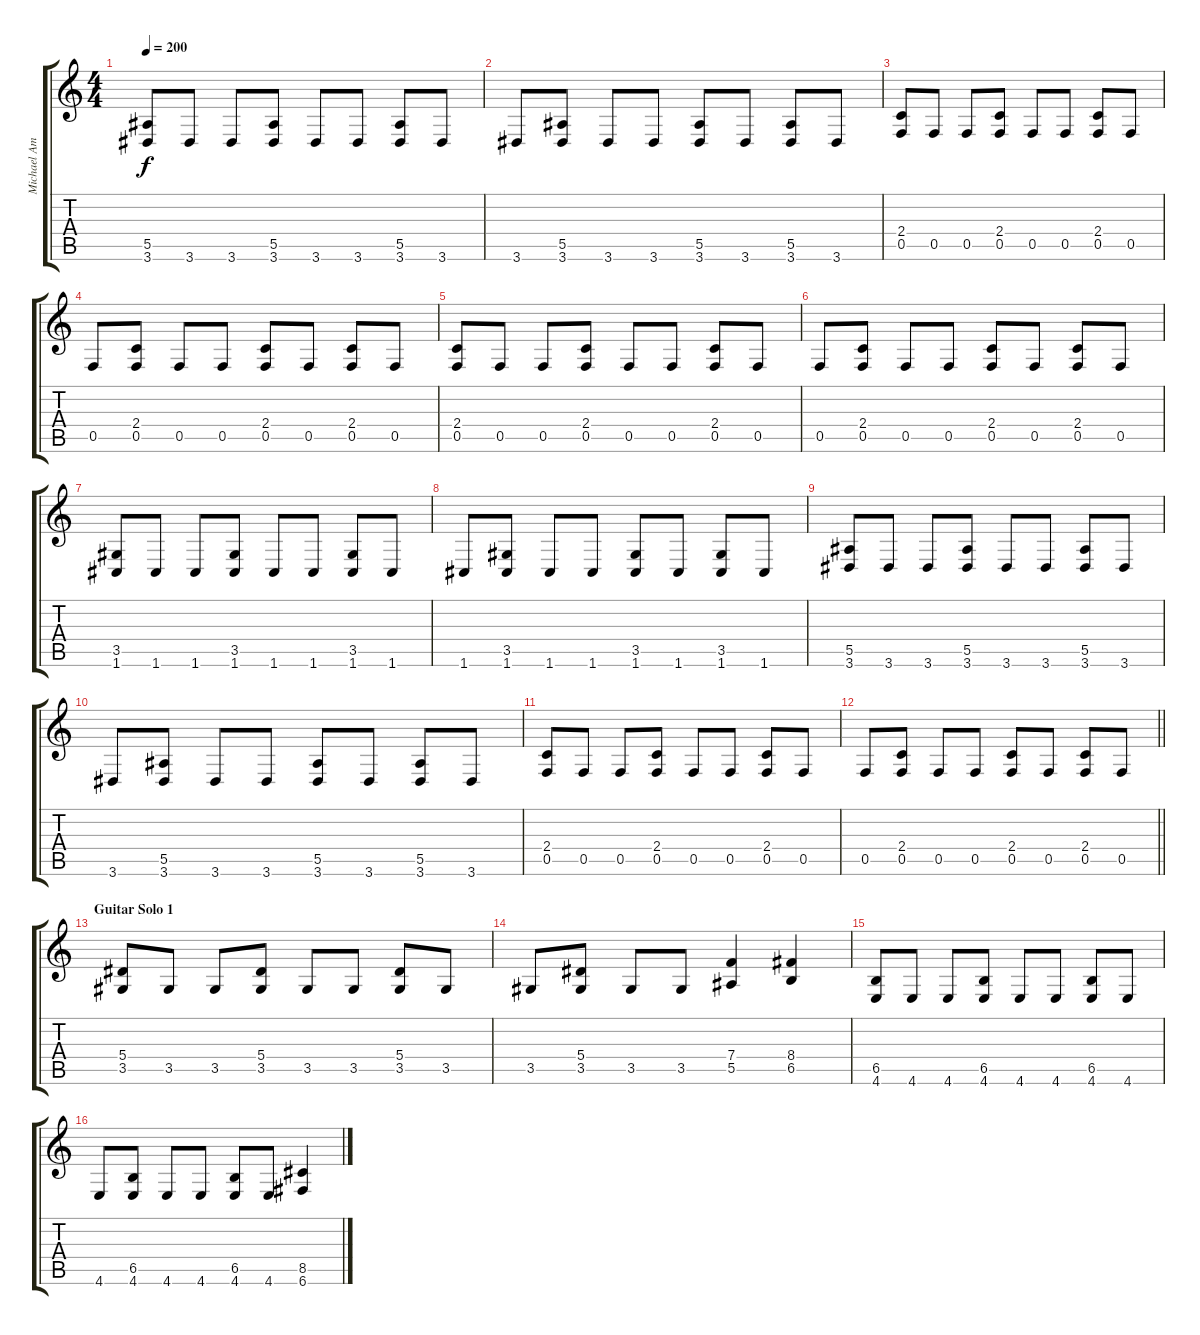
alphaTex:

\track ("Michael Amott" "Michael Am") {instrument distortionguitar}
\staff {score tabs}
\tuning (C4 G3 Eb3 Bb2 F2 C2) {hide}
\ts (4 4)
\tempo 200
\clef g2
\ks c
(5.5 3.6).8{dy f} 3.6.8 3.6.8 (5.5 3.6).8 3.6.8 3.6.8 (5.5 3.6).8 3.6.8 |
3.6.8 (5.5 3.6).8 3.6.8 3.6.8 (5.5 3.6).8 3.6.8 (5.5 3.6).8 3.6.8 |
(2.4 0.5).8 0.5.8 0.5.8 (2.4 0.5).8 0.5.8 0.5.8 (2.4 0.5).8 0.5.8 |
0.5.8 (2.4 0.5).8 0.5.8 0.5.8 (2.4 0.5).8 0.5.8 (2.4 0.5).8 0.5.8 |
(2.4 0.5).8 0.5.8 0.5.8 (2.4 0.5).8 0.5.8 0.5.8 (2.4 0.5).8 0.5.8 |
0.5.8 (2.4 0.5).8 0.5.8 0.5.8 (2.4 0.5).8 0.5.8 (2.4 0.5).8 0.5.8 |
(3.5 1.6).8 1.6.8 1.6.8 (3.5 1.6).8 1.6.8 1.6.8 (3.5 1.6).8 1.6.8 |
1.6.8 (3.5 1.6).8 1.6.8 1.6.8 (3.5 1.6).8 1.6.8 (3.5 1.6).8 1.6.8 |
(5.5 3.6).8 3.6.8 3.6.8 (5.5 3.6).8 3.6.8 3.6.8 (5.5 3.6).8 3.6.8 |
3.6.8 (5.5 3.6).8 3.6.8 3.6.8 (5.5 3.6).8 3.6.8 (5.5 3.6).8 3.6.8 |
(2.4 0.5).8 0.5.8 0.5.8 (2.4 0.5).8 0.5.8 0.5.8 (2.4 0.5).8 0.5.8 |
\barLineRight lightlight
0.5.8 (2.4 0.5).8 0.5.8 0.5.8 (2.4 0.5).8 0.5.8 (2.4 0.5).8 0.5.8 |
\section ("" "Guitar Solo 1")
(5.4 3.5).8 3.5.8 3.5.8 (5.4 3.5).8 3.5.8 3.5.8 (5.4 3.5).8 3.5.8 |
3.5.8 (5.4 3.5).8 3.5.8 3.5.8 (7.4 5.5).4 (8.4 6.5).4 |
(6.5 4.6).8 4.6.8 4.6.8 (6.5 4.6).8 4.6.8 4.6.8 (6.5 4.6).8 4.6.8 |
4.6.8 (6.5 4.6).8 4.6.8 4.6.8 (6.5 4.6).8 4.6.8 (8.5 6.6).4
